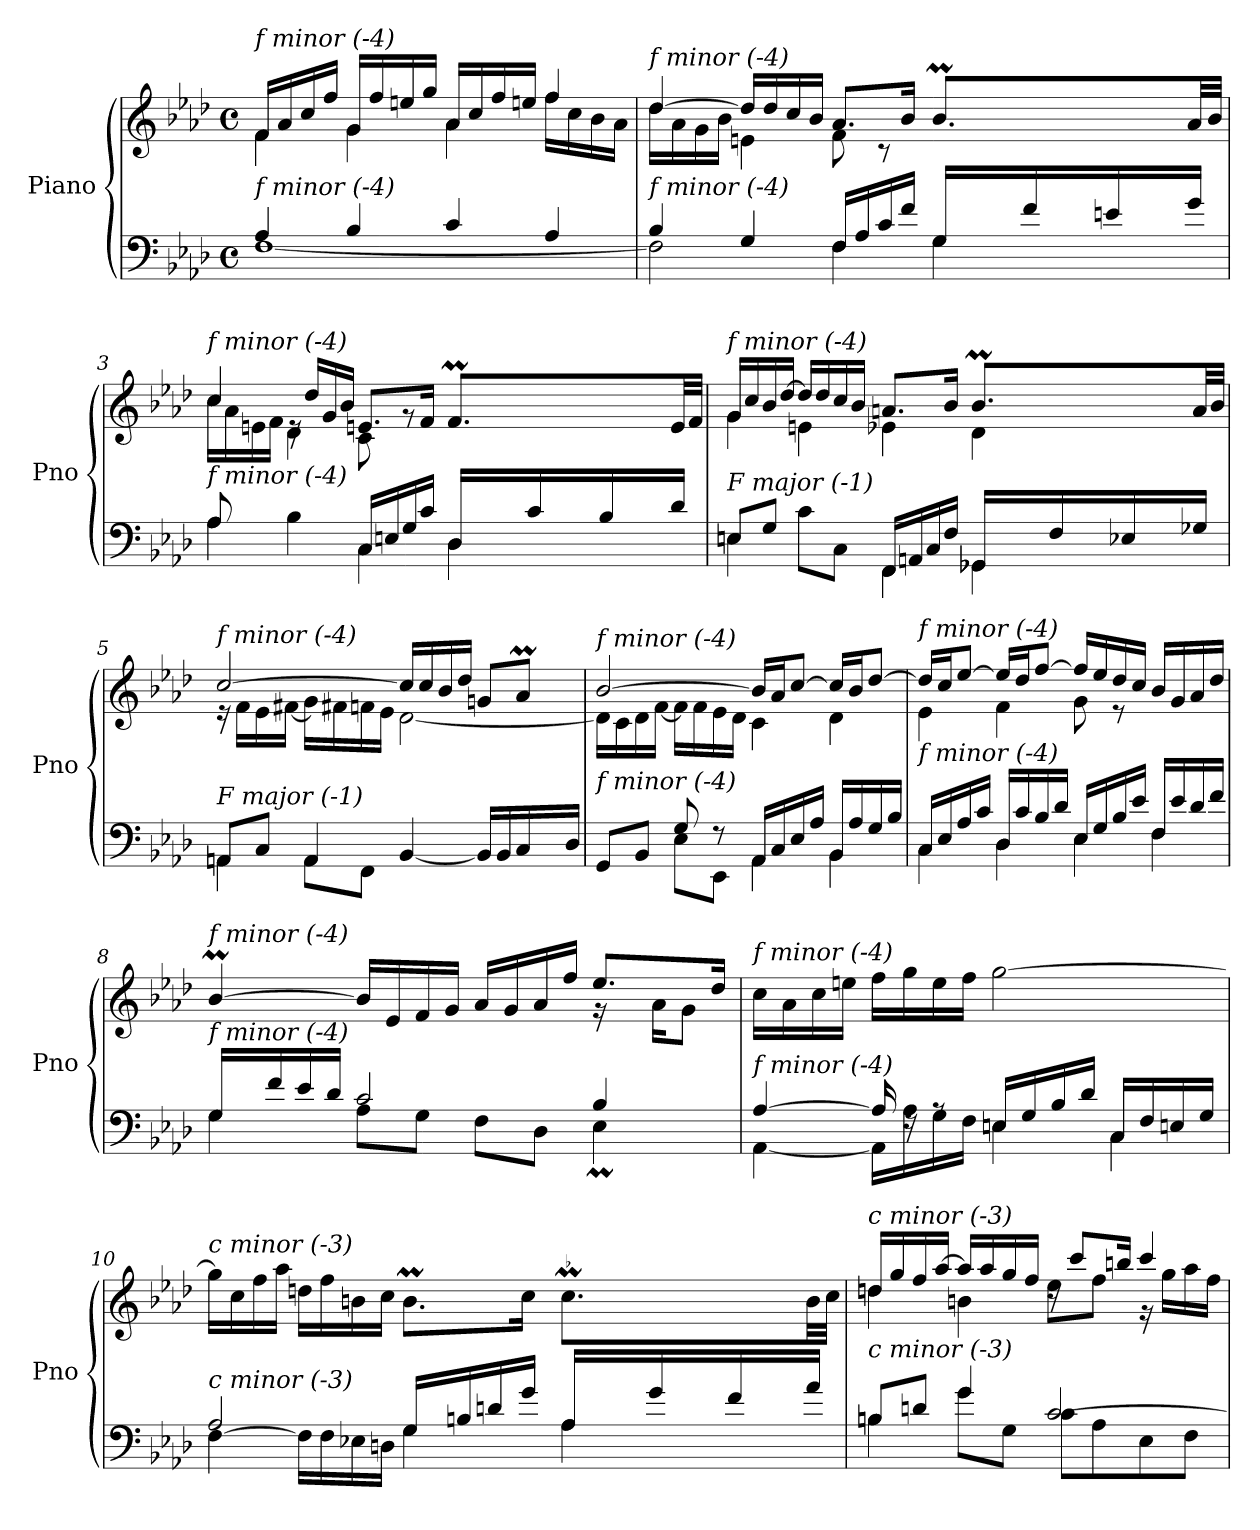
**kern	**kern
*part1	*part1
*staff2	*staff1
*I"Piano	*
*I'Pno	*
*clefF4	*clefG2
*k[b-e-a-d-]	*k[b-e-a-d-]
*M4/4	*M4/4
*met(c)	*met(c)
=1	=1
*^	*^
!	!	!LO:TX:i:t=f minor (-4)	!
!LO:TX:i:t=f minor (-4)	!	!	!
4A-/	[1F	16f/LL	4f\
.	.	16a-/	.
.	.	16cc/	.
.	.	16ff/JJ	.
4B-/	.	16g/LL	4g\
.	.	16ff/	.
.	.	16een/	.
.	.	16gg/JJ	.
4c/	.	16a-/LL	4a-\
.	.	16cc/	.
.	.	16ff/	.
.	.	16een/JJ	.
4A-/	.	4ff/	16ff\LL
.	.	.	16cc\
.	.	.	16b-\
.	.	.	16a-\JJ
=2	=2	=2	=2
*	*^	*	*
!	!	!	!LO:TX:i:t=f minor (-4)	!
!LO:TX:i:t=f minor (-4)	!	!	!	!
2...ryy	4B-/	2F\]	[4dd-/	16dd-\LL
.	.	.	.	16a-\
.	.	.	.	16g\
.	.	.	.	16b-\JJ
.	4G/	.	16dd-/LL]	4en\
.	.	.	16dd-/	.
.	.	.	16cc/	.
.	.	.	16b-/JJ	.
.	16F/LL	4F\	8.a-/L	8f\
.	16A-/	.	.	.
.	16c/	.	.	8r
.	16f/JJ	.	16b-/Jk	.
.	16G/LL	4G\	8.b-M/L	64ccyy
.	.	.	.	64b-yy
.	.	.	.	64ccyy
.	.	.	.	64b-yy
.	16f/	.	.	64ccyy
.	.	.	.	64b-yy
.	.	.	.	64ccyy
.	.	.	.	64b-yy
.	16en/	.	.	64ccyy
.	.	.	.	64b-yy
.	.	.	.	64ccyy
.	.	.	.	64b-yy
16ryy	16g/JJ	.	32a-/LL	16ryy
.	.	.	32b-/JJJ	.
!!LO:LB:g=z
=3	=3	=3	=3	=3
*	*	*	*	*^
!	!	!	!LO:TX:i:t=f minor (-4)	!	!
!LO:TX:i:t=f minor (-4)	!	!	!	!	!
2...ryy	4A-\	8A-/	4cc/	16cc\LL	8ryy
.	.	.	.	16a-\	.
.	.	4.ryy	.	16en\	4.ryy
.	.	.	.	16f\JJ	.
.	4B-\	.	16re	4d-\	.
.	.	.	16dd-/LL	.	.
.	.	.	16g/	.	.
.	.	.	16b-/JJ	.	.
.	16C/LL	4C\	8.en/L	8c\	2ryy
.	16En/	.	.	.	.
.	16G/	.	.	8rg	.
.	16c/JJ	.	16f/Jk	.	.
.	16D-/LL	4D-\	8.fM/L	64gyy	.
.	.	.	.	64fyy	.
.	.	.	.	64gyy	.
.	.	.	.	64fyy	.
.	16c/	.	.	64gyy	.
.	.	.	.	64fyy	.
.	.	.	.	64gyy	.
.	.	.	.	64fyy	.
.	16B-/	.	.	64gyy	.
.	.	.	.	64fyy	.
.	.	.	.	64gyy	.
.	.	.	.	64fyy	.
16ryy	16d-/JJ	.	32e/LL	16ryy	.
.	.	.	32f/JJJ	.	.
!!LO:LB:g=z
=4	=4	=4	=4	=4	=4
*	*	*	*	*	*^
!	!	!	!LO:TX:i:t=f minor (-4)	!	!	!
!LO:TX:i:t=F major (-1)	!	!	!	!	!	!
2.ryy	8En/L	4En\	16g/LL	4g\	2.ryy	4ryy
.	.	.	16cc/	.	.	.
.	8G/J	.	16b-/	.	.	.
.	.	.	[16dd-/JJ	.	.	.
.	8c\L	4ryy	16dd-/LL]	4en\	.	4ryy
.	.	.	16dd-/	.	.	.
.	8C\J	.	16cc/	.	.	.
.	.	.	16b-/JJ	.	.	.
.	16FF/LL	4FF\	8.an/L	4e-X\	.	2ryy
.	16AAn/	.	.	.	.	.
.	16C/	.	.	.	.	.
.	16F/JJ	.	16b-/Jk	.	.	.
8.ryy	16GG-X/LL	4GG-X\	8.b-M/L	4d-\	64ccyy	.
.	.	.	.	.	64b-yy	.
.	.	.	.	.	64ccyy	.
.	.	.	.	.	64b-yy	.
.	16F/	.	.	.	64ccyy	.
.	.	.	.	.	64b-yy	.
.	.	.	.	.	64ccyy	.
.	.	.	.	.	64b-yy	.
.	16E-X/	.	.	.	64ccyy	.
.	.	.	.	.	64b-yy	.
.	.	.	.	.	64ccyy	.
.	.	.	.	.	64b-yy	.
16ryy	16G-X/JJ	.	32a/LL	.	16ryy	.
.	.	.	32b-/JJJ	.	.	.
!!LO:LB:g=z	!!	!!	!!
=5	=5	=5	=5	=5	=5	=5
!	!	!	!LO:TX:i:t=f minor (-4)	!	!	!
!LO:TX:i:t=F major (-1)	!	!	!	!	!	!
2ryy	8AAn/L	4AAn\	[2cc/	16r	2ryy	2ryy
.	.	.	.	16f\LL	.	.
.	8C/J	.	.	16e-\	.	.
.	.	.	.	[16f#Xi\JJ	.	.
.	4AA/	8AA\L	.	16g-\LL]	.	.
.	.	.	.	16f#Xi\	.	.
.	.	8FF\J	.	16f\	.	.
.	.	.	.	16e-\JJ	.	.
4ryy	[4BB-/	2ryy	16cc/LL]	[2d-\	4ryy	2ryy
.	.	.	16cc/	.	.	.
.	.	.	16b-/	.	.	.
.	.	.	16dd-/JJ	.	.	.
8ryy	16BB-/LL]	.	8gn/L	.	8ryy	.
.	16BB-/	.	.	.	.	.
64ryy	16C/	.	8a-M/J	.	64ryy	.
16..ryy	.	.	.	.	64b-yy	.
.	.	.	.	.	16.a-yy	.
.	16D-/JJ	.	.	.	.	.
*	*v	*v	*	*	*	*
*	*	*	*	*v	*v
=6	=6	=6	=6	=6
!	!	!LO:TX:i:t=f minor (-4)	!	!
!LO:TX:i:t=f minor (-4)	!	!	!	!
8GG/L	4ryy	[2b-/	16d-\LL]	4ryy
.	.	.	16c\	.
8BB-/J	.	.	16d-\	.
.	.	.	[16f\JJ	.
8G/	8E-\L	.	16f\LL]	2.ryy
.	.	.	16f\	.
8r	8EE-\J	.	16e-\	.
.	.	.	16d-\JJ	.
16AA-/LL	4AA-\	16b-/LL]	4c\	.
16C/	.	16a-/J	.	.
16E-/	.	[8cc/J	.	.
16A-/JJ	.	.	.	.
16BB-/LL	4BB-\	16cc/LL]	4d-\	.
16A-/	.	16b-/J	.	.
16G/	.	[8dd-/J	.	.
16B-/JJ	.	.	.	.
*	*	*	*v	*v
!!LO:LB:g=z
=7	=7	=7	=7
*	*^	*	*
!	!	!	!LO:TX:i:t=f minor (-4)	!
!LO:TX:i:t=f minor (-4)	!	!	!	!
2.ryy	16C/LL	4C\	16dd-/LL]	4e-\
.	16E-/	.	16cc/J	.
.	16A-/	.	[8ee-/J	.
.	16c/JJ	.	.	.
.	16D-/LL	4D-\	16ee-/LL]	4f\
.	16c/	.	16dd-/J	.
.	16B-/	.	[8ff/J	.
.	16d-/JJ	.	.	.
.	16E-/LL	4E-\	16ff/LL]	8g\
.	16G/	.	16ee-/	.
.	16B-/	.	16dd-/	8r
.	16e-/JJ	.	16cc/JJ	.
4ryy	16F/LL	4F\	16b-/LL	4ryy
.	16e-/	.	16g/	.
.	16d-/	.	16a-/	.
.	16f/JJ	.	16dd-/JJ	.
!!LO:PB:g=z
=8	=8	=8	=8	=8
*	*	*^	*	*^
!	!	!	!	!LO:TX:i:t=f minor (-4)	!	!
!LO:TX:i:t=f minor (-4)	!	!	!	!	!	!
64ryy	16G/LL	4G\	2ryy	[4b-M/	64ryy	2ryy
8...ryy	.	.	.	.	64ccyy	.
.	.	.	.	.	8..b-yy	.
.	16f/	.	.	.	.	.
.	16e-/	.	.	.	.	.
.	16d-/JJ	.	.	.	.	.
2ryy	2c/	8A-\L	.	16b-/LL]	2ryy	.
.	.	.	.	16e-/	.	.
.	.	8G\J	.	16f/	.	.
.	.	.	.	16g/JJ	.	.
.	.	8F\L	4ryy	16a-/LL	.	4ryy
.	.	.	.	16g/	.	.
.	.	8D-\J	.	16a-/	.	.
.	.	.	.	16ff/JJ	.	.
4ryy	4B-M/	4E-\	64ryy	8.ee-/L	16r	64ryy
.	.	.	64cyy	.	.	8...ryy
.	.	.	8..B-yy	.	.	.
.	.	.	.	.	16a-\KL	.
.	.	.	.	.	8g\J	.
.	.	.	.	16dd-/Jk	.	.
*	*v	*v	*v	*	*	*
*	*	*v	*v	*v
=9	=9	=9
!	!	!LO:TX:i:t=f minor (-4)
!LO:TX:i:t=f minor (-4)	!	!
[4A-/	[4AA-\	16cc\LL
.	.	16a-\
.	.	16cc\
.	.	16een\JJ
16A-/]	16AA-\LL]	16ff\LL
16rF	16A-\	16gg\
8rA	16G\	16ee\
.	16F\JJ	16ff\JJ
16En/LL	4En\	[2gg\
16G/	.	.
16B-/	.	.
16d-/JJ	.	.
16C/LL	4C\	.
16F/	.	.
16En/	.	.
16G/JJ	.	.
!!LO:LB:g=z
=10	=10	=10
*	*^	*^
!	!	!	!LO:TX:i:t=c minor (-3)	!
!LO:TX:i:t=c minor (-3)	!	!	!	!
2ryy	2A-/	[4F\	16gg\LL]	2ryy
.	.	.	16cc\	.
.	.	.	16ff\	.
.	.	.	16aa-\JJ	.
.	.	16F\LL]	16ddn\LL	.
.	.	16F\	16ff\	.
.	.	16E-X\	16bn\	.
.	.	16Dn\JJ	16cc\JJ	.
64ryy	16G/LL	4G\	8.bm\L	64ryy
8ryy	.	.	.	64ccyy
.	.	.	.	8byy
.	16Bn/	.	.	.
.	16dn/	.	.	.
64ryy	.	.	.	.
16.ryy	.	.	.	16.ryy
.	16g/JJ	.	16cc\Jk	.
8.ryy	16A-/LL	4A-\	8.ccm\L	64ddyy
.	.	.	.	64ccyy
.	.	.	.	64ddyy
.	.	.	.	64ccyy
.	16g/	.	.	64ddyy
.	.	.	.	64ccyy
.	.	.	.	64ddyy
.	.	.	.	64ccyy
.	16f/	.	.	64ddyy
.	.	.	.	64ccyy
.	.	.	.	64ddyy
.	.	.	.	64ccyy
16ryy	16a-/JJ	.	32b\LL	16ryy
.	.	.	32cc\JJJ	.
*	*v	*v	*	*
=11	=11	=11	=11
!	!	!LO:TX:i:t=c minor (-3)	!
!LO:TX:i:t=c minor (-3)	!	!	!
8Bn/L	4Bn\	16ddn/LL	4ddn\
.	.	16gg/	.
8dn/J	.	16ff/	.
.	.	[16aa-/JJ	.
4g/	8g\L	16aa-/LL]	4bn\
.	.	16aa-/	.
.	8G\J	16gg/	.
.	.	16ff/JJ	.
[2c/	8c\L	16rdd	8ee-\L
.	.	8ccc/L	.
.	8A-\	.	8ff\J
.	.	16bbn/Jk	.
.	8E-\	4ccc/	16r
.	.	.	16gg\LL
.	8F\J	.	16aa-\
.	.	.	16ff\JJ
*v	*v	*	*
*	*v	*v
=	=
*-	*-
